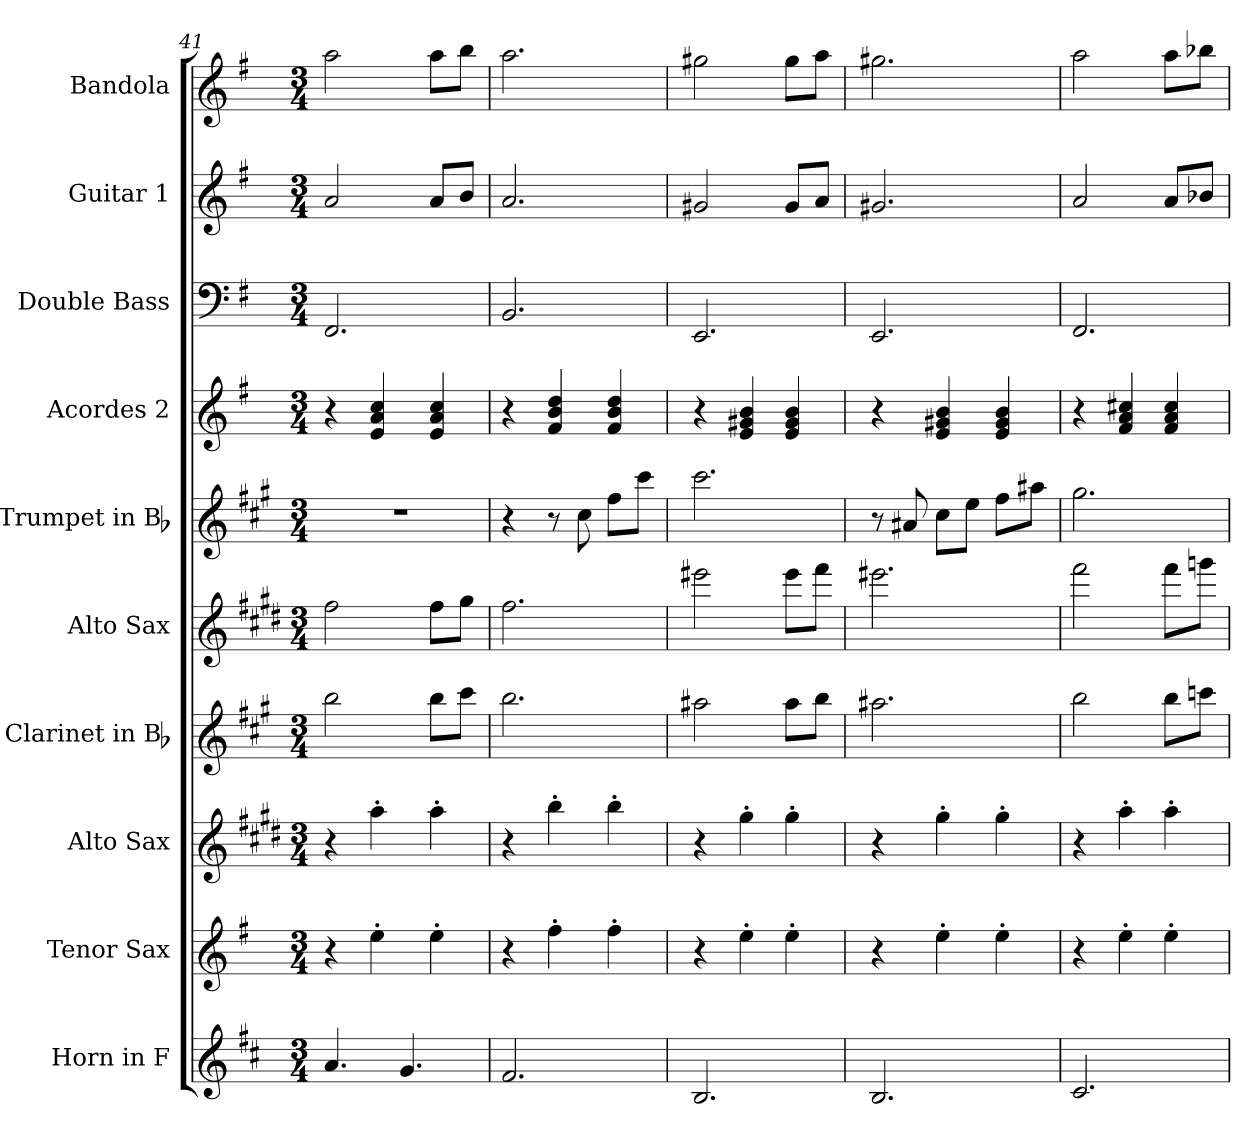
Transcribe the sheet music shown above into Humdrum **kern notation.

**kern	**kern	**kern	**kern	**kern	**kern	**kern	**kern	**kern	**kern
*part10	*part9	*part8	*part7	*part6	*part5	*part4	*part3	*part2	*part1
*staff10	*staff9	*staff8	*staff7	*staff6	*staff5	*staff4	*staff3	*staff2	*staff1
*I"Horn in F	*I"Tenor Sax	*I"Alto Sax	*I"Clarinet in Bb	*I"Alto Sax	*I"Trumpet in Bb	*I"Acordes 2	*I"Double Bass	*I"Guitar 1	*I"Bandola
*I'Hn.	*I'T. Sx.	*I'A. Sx.	*	*I'A. Sx.	*	*	*I'D.B.	*I'Gtr. 1	*I'Ban.
*clefG2	*clefG2	*clefG2	*clefG2	*clefG2	*clefG2	*clefG2	*clefF4	*clefG2	*clefG2
*ITrd4c7	*ITrd8c14	*ITrd5c9	*ITrd1c2	*ITrd5c9	*ITrd1c2	*ITrd7c12	*ITrd7c12	*ITrd7c12	*
*k[f#]	*k[f#]	*k[f#]	*k[f#]	*k[f#]	*k[f#]	*k[f#]	*k[f#]	*k[f#]	*k[f#]
*G:	*G:	*G:	*G:	*G:	*G:	*G:	*G:	*G:	*G:
*M3/4	*M3/4	*M3/4	*M3/4	*M3/4	*M3/4	*M3/4	*M3/4	*M3/4	*M3/4
=41	=41	=41	=41	=41	=41	=41	=41	=41	=41
4.d/	4r	4r	2aa\	2a\	2.r	4r	2.FFF#/	2A/	2aa\
.	4e'\	4cc'\	.	.	.	4E/ 4A/ 4c/	.	.	.
4.c/	.	.	.	.	.	.	.	.	.
.	4e'\	4cc'\	8aa\L	8a\L	.	4E/ 4A/ 4c/	.	8A/L	8aa\L
.	.	.	8bb\J	8b\J	.	.	.	8B/J	8bb\J
=42	=42	=42	=42	=42	=42	=42	=42	=42	=42
2.B/	4r	4r	2.aa\	2.a\	4r	4r	2.BBB/	2.A/	2.aa\
.	4f#'\	4dd'\	.	.	8r	4F#/ 4B/ 4d/	.	.	.
.	.	.	.	.	8b\	.	.	.	.
.	4f#'\	4dd'\	.	.	8ee\L	4F#/ 4B/ 4d/	.	.	.
.	.	.	.	.	8bb\J	.	.	.	.
!!LO:PB:g=z
=43	=43	=43	=43	=43	=43	=43	=43	=43	=43
2.E/	4r	4r	2gg#X\	2gg#X\	2.bb\	4r	2.EEE/	2G#X/	2gg#X\
.	4e'\	4b'\	.	.	.	4E/ 4G#X/ 4B/	.	.	.
.	4e'\	4b'\	8gg#\L	8gg#\L	.	4E/ 4G#/ 4B/	.	8G#/L	8gg#\L
.	.	.	8aa\J	8aa\J	.	.	.	8A/J	8aa\J
=44	=44	=44	=44	=44	=44	=44	=44	=44	=44
2.E/	4r	4r	2.gg#X\	2.gg#X\	8r	4r	2.EEE/	2.G#X/	2.gg#X\
.	.	.	.	.	8g#X/	.	.	.	.
.	4e'\	4b'\	.	.	8b\L	4E/ 4G#X/ 4B/	.	.	.
.	.	.	.	.	8dd\J	.	.	.	.
.	4e'\	4b'\	.	.	8ee\L	4E/ 4G#/ 4B/	.	.	.
.	.	.	.	.	8gg#X\J	.	.	.	.
=45	=45	=45	=45	=45	=45	=45	=45	=45	=45
2.F#/	4r	4r	2aa\	2aa\	2.ff#\	4r	2.FFF#/	2A/	2aa\
.	4e'\	4cc'\	.	.	.	4F#/ 4A/ 4c#X/	.	.	.
.	4e'\	4cc'\	8aa\L	8aa\L	.	4F#/ 4A/ 4c#/	.	8A/L	8aa\L
.	.	.	8bb-X\J	8bb-X\J	.	.	.	8B-X/J	8bb-X\J
=	=	=	=	=	=	=	=	=	=
*-	*-	*-	*-	*-	*-	*-	*-	*-	*-
